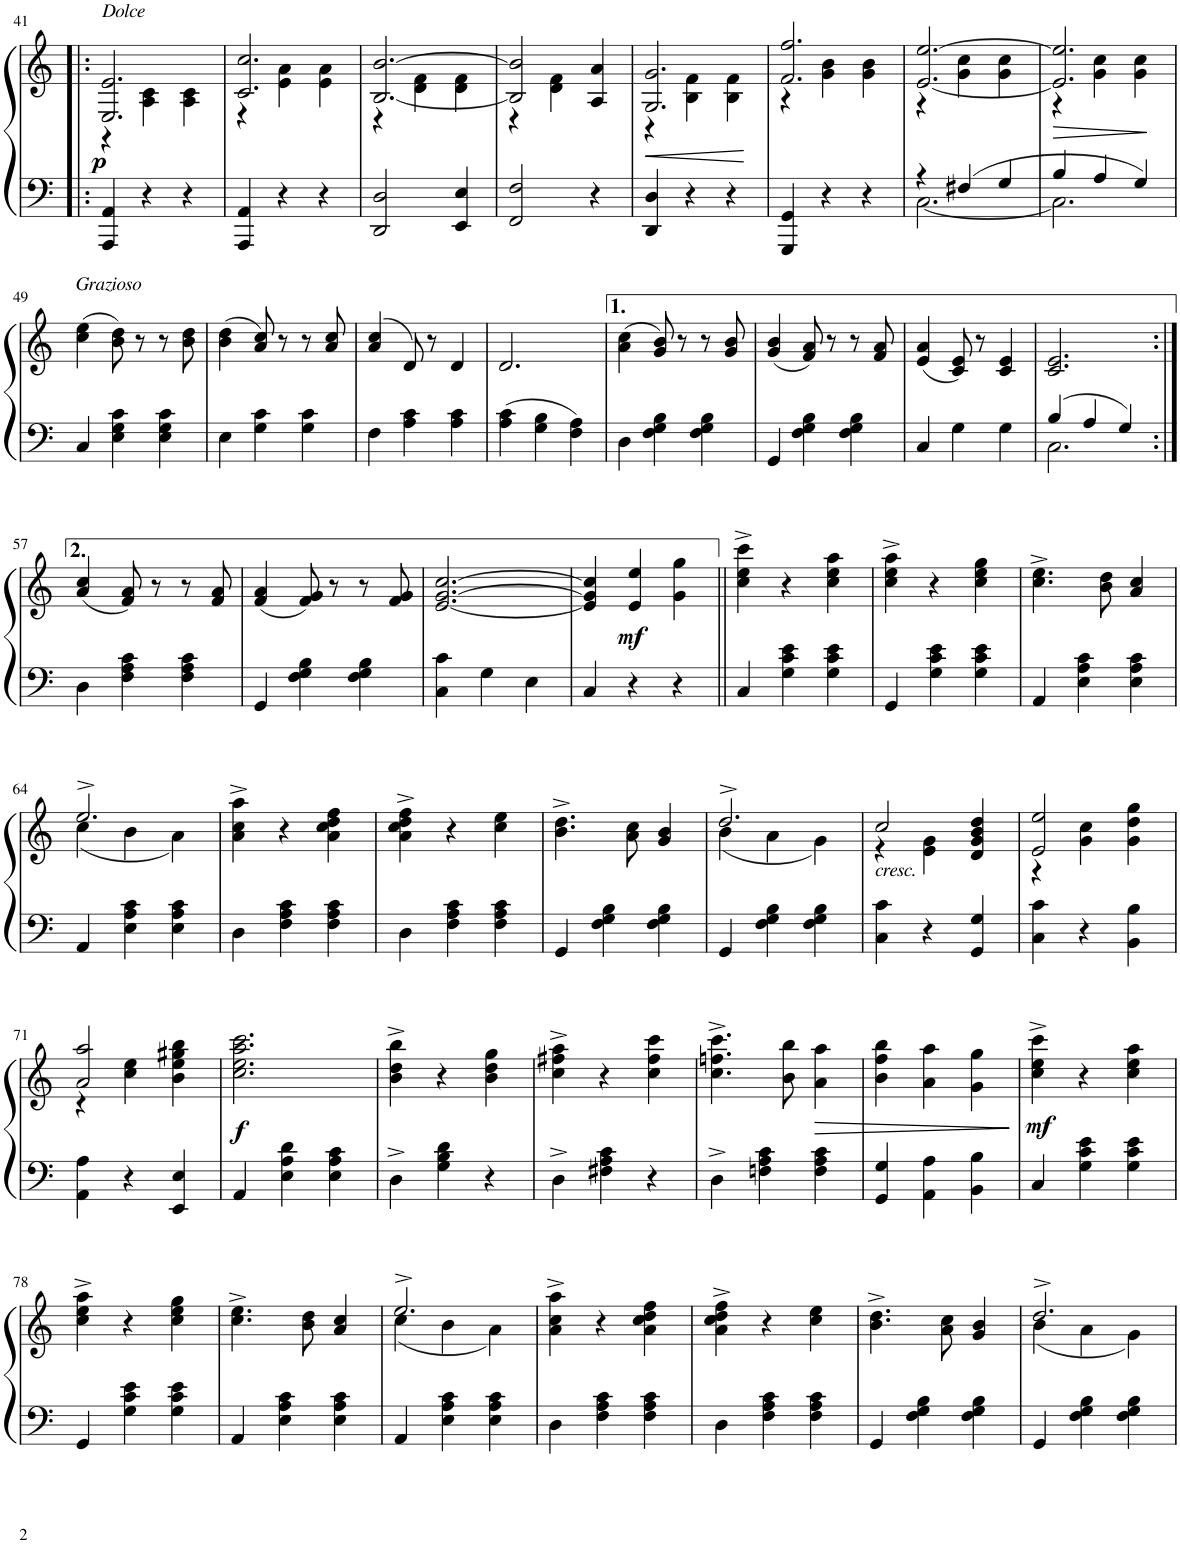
**kern	**kern	**dynam
*part1	*part1	*part1
*staff2	*staff1	*staff1/2
*I"Piano	*	*
*I'Pno.	*	*
!!LO:PB:g=z
*clefF4	*clefG2	*
*k[]	*k[]	*
*M3/4	*M3/4	*
=41!|:	=41!|:	=41!|:
*	*^	*
!	!LO:TX:a:i:t=Dolce	!	!
!	!	!	!LO:DY:b
4AAA/ 4AA/	2.E/ 2.e/	4r	p
4r	.	4A\ 4c\	.
4r	.	4A\ 4c\	.
=42	=42	=42	=42
4AAA/ 4AA/	2.c/ 2.cc/	4r	.
4r	.	4e\ 4a\	.
4r	.	4e\ 4a\	.
=43	=43	=43	=43
2DD/ 2D/	[<2.B/ [2.b/	4r	.
.	.	4d\ 4f\	.
4EE/ 4E/	.	4d\ 4f\	.
=44	=44	=44	=44
2FF/ 2F/	2B/] 2b/]	4r	.
.	.	4d\ 4f\	.
4r	4A/ 4a/	4ryy	.
=45	=45	=45	=45
!	!	!	!LO:HP:b
4DD/ 4D/	2.G/ 2.g/	4r	<
4r	.	4B\ 4f\	.
4r	.	4B\ 4f\	.
*	*v	*v	*
.	.	[
=46	=46	=46
*	*^	*
4GGG/ 4GG/	2.f/ 2.ff/	4r	.
4r	.	4g\ 4b\	.
4r	.	4g\ 4b\	.
=47	=47	=47	=47
*^	*	*	*
4r	[2.C\	[<2.e/ [2.ee/	4r	.
4F#X/	.	.	4g\ 4cc\	.
4G/	.	.	4g\ 4cc\	.
=48	=48	=48	=48	=48
!	!	!	!	!LO:HP:b
4B/	2.C\]	2.e/] 2.ee/]	4r	>
4A/	.	.	4g\ 4cc\	.
4G/	.	.	4g\ 4cc\	.
*v	*v	*	*	*
*	*v	*v	*
.	.	]
!!LO:LB:g=z
=49	=49	=49
!	!LO:TX:a:i:t=Grazioso	!
4C/	(4cc\ 4ee\	.
4E\ 4G\ 4c\	8b\ 8dd\)	.
.	8r	.
4E\ 4G\ 4c\	8r	.
.	8b\ 8dd\	.
=50	=50	=50
4E\	(4b\ 4dd\	.
4G\ 4c\	8a/ 8cc/)	.
.	8r	.
4G\ 4c\	8r	.
.	8a/ 8cc/	.
=51	=51	=51
4F\	(>4a/ 4cc/	.
4A\ 4c\	8d/)	.
.	8r	.
4A\ 4c\	4d/	.
=52	=52	=52
4A\ 4c\	2.d/	.
4G\ 4B\	.	.
4F\ 4A\	.	.
=53	=53	=53
4D\	(4a\ 4cc\	.
4F\ 4G\ 4B\	8g/ 8b/)	.
.	8r	.
4F\ 4G\ 4B\	8r	.
.	8g/ 8b/	.
=54	=54	=54
4GG/	(4g/ 4b/	.
4F\ 4G\ 4B\	8f/ 8a/)	.
.	8r	.
4F\ 4G\ 4B\	8r	.
.	8f/ 8a/	.
=55	=55	=55
4C/	(4e/ 4a/	.
4G\	8c/ 8e/)	.
.	8r	.
4G\	4c/ 4e/	.
=56	=56	=56
*^	*	*
4B/	2.C\	2.c/ 2.e/	.
4A/	.	.	.
4G/	.	.	.
*v	*v	*	*
!!LO:LB:g=z
=57:|!	=57:|!	=57:|!
4D\	(4a/ 4cc/	.
4F\ 4A\ 4c\	8f/ 8a/)	.
.	8r	.
4F\ 4A\ 4c\	8r	.
.	8f/ 8a/	.
=58	=58	=58
4GG/	(4f/ 4a/	.
4F\ 4G\ 4B\	8f/ 8g/)	.
.	8r	.
4F\ 4G\ 4B\	8r	.
.	8f/ 8g/	.
=59	=59	=59
4C\ 4c\	[2.e/ [>2.g/ [2.cc/	.
4G\	.	.
4E\	.	.
=60	=60	=60
4C/	4e/] 4g/] 4cc/]	.
!	!	!LO:DY:b
4r	4e/ 4ee/	mf
4r	4g\ 4gg\	.
=61||	=61||	=61||
4C/	4cc\^ 4ee\^ 4ccc\^	.
4G\ 4c\ 4e\	4r	.
4G\ 4c\ 4e\	4cc\ 4ee\ 4aa\	.
=62	=62	=62
4GG/	4cc\^ 4ee\^ 4aa\^	.
4G\ 4c\ 4e\	4r	.
4G\ 4c\ 4e\	4cc\ 4ee\ 4gg\	.
=63	=63	=63
4AA/	4.cc\^ 4.ee\^	.
4E\ 4A\ 4c\	.	.
.	8b\ 8dd\	.
4E\ 4A\ 4c\	4a/ 4cc/	.
!!LO:LB:g=z
=64	=64	=64
*	*^	*
4AA/	2.ee^/	(4cc\	.
4E\ 4A\ 4c\	.	4b\	.
4E\ 4A\ 4c\	.	4a\)	.
*	*v	*v	*
=65	=65	=65
4D\	4a\^ 4cc\^ 4aa\^	.
4F\ 4A\ 4c\	4r	.
4F\ 4A\ 4c\	4a\ 4cc\ 4dd\ 4ff\	.
=66	=66	=66
4D\	4a\^ 4cc\^ 4dd\^ 4ff\^	.
4F\ 4A\ 4c\	4r	.
4F\ 4A\ 4c\	4cc\ 4ee\	.
=67	=67	=67
4GG/	4.b\^ 4.dd\^	.
4F\ 4G\ 4B\	.	.
.	8a\ 8cc\	.
4F\ 4G\ 4B\	4g/ 4b/	.
=68	=68	=68
*	*^	*
4GG/	2.dd^/	(4b\	.
4F\ 4G\ 4B\	.	4a\	.
4F\ 4G\ 4B\	.	4g\)	.
=69	=69	=69	=69
!LO:TX:a:i:t=cresc.	!	!	!
4C\ 4c\	2cc/	4r	.
4r	.	4e\ 4g\	.
4GG/ 4G/	4d/ 4g/ 4b/ 4dd/	4ryy	.
=70	=70	=70	=70
4C\ 4c\	2e/ 2ee/	4r	.
4r	.	4g\ 4cc\	.
4BB\ 4B\	4g\ 4dd\ 4gg\	4ryy	.
!!LO:LB:g=z	!!
=71	=71	=71	=71
4AA\ 4A\	2a/ 2aa/	4r	.
4r	.	4cc\ 4ee\	.
4EE/ 4E/	4b\ 4ee\ 4gg#X\ 4bb\	4ryy	.
=72	=72	=72	=72
!	!	!	!LO:DY:b
*	*v	*v	*
4AA/	2.cc\ 2.ee\ 2.aa\ 2.ccc\	f
4E\ 4A\ 4d\	.	.
4E\ 4A\ 4c\	.	.
=73	=73	=73
4D^\	4b\^ 4dd\^ 4bb\^	.
4G\ 4B\ 4d\	4r	.
4r	4b\ 4dd\ 4gg\	.
=74	=74	=74
4D^\	4cc\^ 4ff#X\^ 4aa\^	.
4F#X\ 4A\ 4c\	4r	.
4r	4cc\ 4ff#\ 4ccc\	.
=75	=75	=75
4D^\	4.cc\^ 4.ffn\^ 4.ccc\^	.
4Fn\ 4A\ 4c\	.	.
.	8b\ 8bb\	.
!	!	!LO:HP:b
4F\ 4A\ 4c\	4a\ 4aa\	>
=76	=76	=76
4GG/ 4G/	4b\ 4ff\ 4bb\	.
4AA\ 4A\	4a\ 4aa\	.
4BB\ 4B\	4g\ 4gg\	.
.	.	]
=77	=77	=77
!	!	!LO:DY:b
4C/	4cc\^ 4ee\^ 4ccc\^	mf
4G\ 4c\ 4e\	4r	.
4G\ 4c\ 4e\	4cc\ 4ee\ 4aa\	.
!!LO:LB:g=z
=78	=78	=78
4GG/	4cc\^ 4ee\^ 4aa\^	.
4G\ 4c\ 4e\	4r	.
4G\ 4c\ 4e\	4cc\ 4ee\ 4gg\	.
=79	=79	=79
4AA/	4.cc\^ 4.ee\^	.
4E\ 4A\ 4c\	.	.
.	8b\ 8dd\	.
4E\ 4A\ 4c\	4a/ 4cc/	.
=80	=80	=80
*	*^	*
4AA/	2.ee^/	(4cc\	.
4E\ 4A\ 4c\	.	4b\	.
4E\ 4A\ 4c\	.	4a\)	.
*	*v	*v	*
=81	=81	=81
4D\	4a\^ 4cc\^ 4aa\^	.
4F\ 4A\ 4c\	4r	.
4F\ 4A\ 4c\	4a\ 4cc\ 4dd\ 4ff\	.
=82	=82	=82
4D\	4a\^ 4cc\^ 4dd\^ 4ff\^	.
4F\ 4A\ 4c\	4r	.
4F\ 4A\ 4c\	4cc\ 4ee\	.
=83	=83	=83
4GG/	4.b\^ 4.dd\^	.
4F\ 4G\ 4B\	.	.
.	8a\ 8cc\	.
4F\ 4G\ 4B\	4g/ 4b/	.
=84	=84	=84
*	*^	*
4GG/	2.dd^/	(4b\	.
4F\ 4G\ 4B\	.	4a\	.
4F\ 4G\ 4B\	.	4g\)	.
*	*v	*v	*
=	=	=
*-	*-	*-
